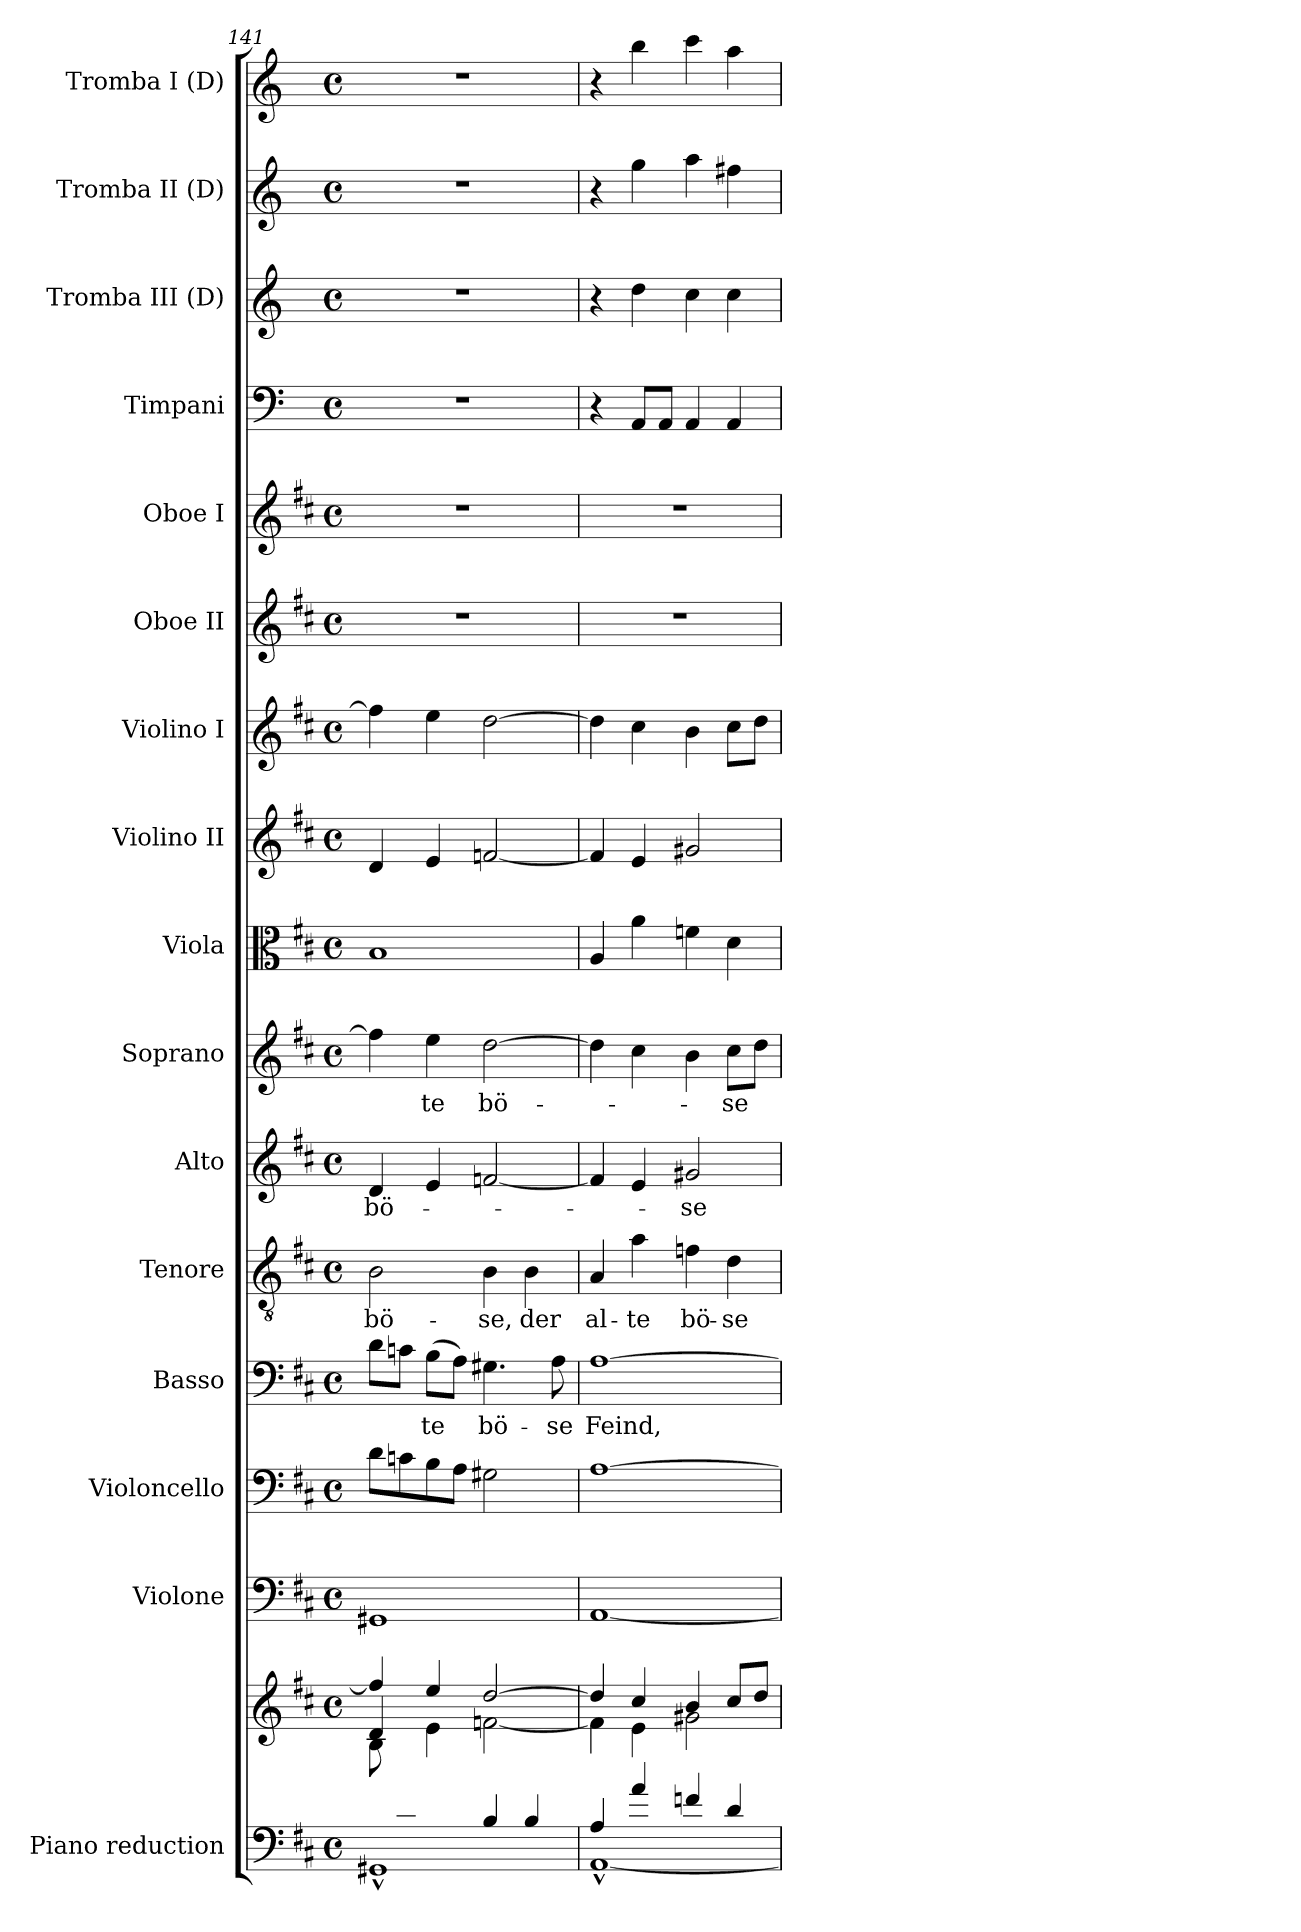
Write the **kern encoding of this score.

**kern	**kern	**kern	**kern	**kern	**text	**kern	**text	**kern	**text	**kern	**text	**kern	**kern	**kern	**kern	**kern	**kern	**kern	**kern	**kern
*part16	*part16	*part15	*part14	*part13	*part13	*part12	*part12	*part11	*part11	*part10	*part10	*part9	*part8	*part7	*part6	*part5	*part4	*part3	*part2	*part1
*staff17	*staff16	*staff15	*staff14	*staff13	*staff13	*staff12	*staff12	*staff11	*staff11	*staff10	*staff10	*staff9	*staff8	*staff7	*staff6	*staff5	*staff4	*staff3	*staff2	*staff1
*I"Piano reduction	*	*I"Violone	*I"Violoncello	*I"Basso	*	*I"Tenore	*	*I"Alto	*	*I"Soprano	*	*I"Viola	*I"Violino II	*I"Violino I	*I"Oboe II	*I"Oboe I	*I"Timpani	*I"Tromba III (D)	*I"Tromba II (D)	*I"Tromba I (D)
*I'Pno	*	*	*	*	*	*	*	*	*	*	*	*	*	*	*I'Ob	*I'Ob	*I'Timp	*	*	*
*clefF4	*clefG2	*clefF4	*clefF4	*clefF4	*	*clefGv2	*	*clefG2	*	*clefG2	*	*clefC3	*clefG2	*clefG2	*clefG2	*clefG2	*clefF4	*clefG2	*clefG2	*clefG2
*	*	*ITrd7c12	*	*	*	*	*	*	*	*	*	*	*	*	*	*	*	*ITrd-1c-2	*ITrd-1c-2	*ITrd-1c-2
*k[f#c#]	*k[f#c#]	*k[f#c#]	*k[f#c#]	*k[f#c#]	*	*k[f#c#]	*	*k[f#c#]	*	*k[f#c#]	*	*k[f#c#]	*k[f#c#]	*k[f#c#]	*k[f#c#]	*k[f#c#]	*k[]	*k[f#c#]	*k[f#c#]	*k[f#c#]
*M4/4	*M4/4	*M4/4	*M4/4	*M4/4	*	*M4/4	*	*M4/4	*	*M4/4	*	*M4/4	*M4/4	*M4/4	*M4/4	*M4/4	*M4/4	*M4/4	*M4/4	*M4/4
*met(c)	*met(c)	*met(c)	*met(c)	*met(c)	*	*met(c)	*	*met(c)	*	*met(c)	*	*met(c)	*met(c)	*met(c)	*met(c)	*met(c)	*met(c)	*met(c)	*met(c)	*met(c)
=141	=141	=141	=141	=141	=141	=141	=141	=141	=141	=141	=141	=141	=141	=141	=141	=141	=141	=141	=141	=141
*^	*^	*	*	*	*	*	*	*	*	*	*	*	*	*	*	*	*	*	*	*
*	*	*	*^	*	*	*	*	*	*	*	*	*	*	*	*	*	*	*	*	*	*	*
!	!	!	!	!	!	!	!	!	!	!LO:LY:b	!	!LO:LY:b	!	!	!	!	!	!	!	!	!	!	!
8ryy	1GG#X^^	4ff/]	4d/	8B\L	1GGG#X	8d\L	8d\L	.	2B\	bö-	4d/	bö-	4ff\]	.	1B	4d/	4ff\]	1r	1r	1r	1r	1r	1r
8cn/	.	.	.	2..ryy	.	8cn\	8cn\J	.	.	.	.	.	.	.	.	.	.	.	.	.	.	.	.
!	!	!	!	!	!	!	!	!LO:LY:b	!	!	!	!	!	!LO:LY:b	!	!	!	!	!	!	!	!	!
8B/	.	4ee/	4e\	.	.	8B\	(8B\L	-te	.	.	4e/	.	4ee\	-te	.	4e/	4ee\	.	.	.	.	.	.
8A/J	.	.	.	.	.	8A\J	8A\J)	.	.	.	.	.	.	.	.	.	.	.	.	.	.	.	.
!	!	!	!	!	!	!	!	!LO:LY:b	!	!LO:LY:b	!	!	!	!LO:LY:b	!	!	!	!	!	!	!	!	!
4B/	.	[2dd/	[2fn\	.	.	2G#X\	4.G#X\	bö-	4B\	-se,	[2fn/	.	[2dd\	bö-	.	[2fn/	[2dd\	.	.	.	.	.	.
!	!	!	!	!	!	!	!	!	!	!LO:LY:b	!	!	!	!	!	!	!	!	!	!	!	!	!
4B/	.	.	.	.	.	.	.	.	4B\	der	.	.	.	.	.	.	.	.	.	.	.	.	.
!	!	!	!	!	!	!	!	!LO:LY:b	!	!	!	!	!	!	!	!	!	!	!	!	!	!	!
.	.	.	.	.	.	.	8A\	-se	.	.	.	.	.	.	.	.	.	.	.	.	.	.	.
*	*	*	*v	*v	*	*	*	*	*	*	*	*	*	*	*	*	*	*	*	*	*	*	*
=142	=142	=142	=142	=142	=142	=142	=142	=142	=142	=142	=142	=142	=142	=142	=142	=142	=142	=142	=142	=142	=142	=142
!	!	!	!	!	!	!	!LO:LY:b	!	!LO:LY:b	!	!	!	!	!	!	!	!	!	!	!	!	!
4A/	[1AA^^	4dd/]	4f\]	[1AAA	[1A	[1A	Feind,	4A/	al-	4f/]	.	4dd\]	.	4A/	4f/]	4dd\]	1r	1r	4r	4r	4r	4r
!	!	!	!	!	!	!	!	!	!LO:LY:b	!	!	!	!	!	!	!	!	!	!	!	!	!
4a/	.	4cc#/	4e\	.	.	.	.	4a\	te	4e/	.	4cc#\	.	4a\	4e/	4cc#\	.	.	8AA/L	4ee\	4aa\	4ccc#\
.	.	.	.	.	.	.	.	.	.	.	.	.	.	.	.	.	.	.	8AA/J	.	.	.
!	!	!	!	!	!	!	!	!	!LO:LY:b	!	!LO:LY:b	!	!	!	!	!	!	!	!	!	!	!
4fn/	.	4b/	2g#X\	.	.	.	.	4fn\	bö-	2g#X/	-se	4b\	.	4fn\	2g#X/	4b\	.	.	4AA/	4dd\	4bb\	4ddd\
!	!	!	!	!	!	!	!	!	!LO:LY:b	!	!	!	!LO:LY:b	!	!	!	!	!	!	!	!	!
4d/	.	8cc#/L	.	.	.	.	.	4d\	se	.	.	8cc#\L	-se	4d\	.	8cc#\L	.	.	4AA/	4dd\	4gg#X\	4bb\
.	.	8dd/J	.	.	.	.	.	.	.	.	.	8dd\J	.	.	.	8dd\J	.	.	.	.	.	.
*v	*v	*	*	*	*	*	*	*	*	*	*	*	*	*	*	*	*	*	*	*	*	*
*	*v	*v	*	*	*	*	*	*	*	*	*	*	*	*	*	*	*	*	*	*	*
=	=	=	=	=	=	=	=	=	=	=	=	=	=	=	=	=	=	=	=	=
*-	*-	*-	*-	*-	*-	*-	*-	*-	*-	*-	*-	*-	*-	*-	*-	*-	*-	*-	*-	*-
